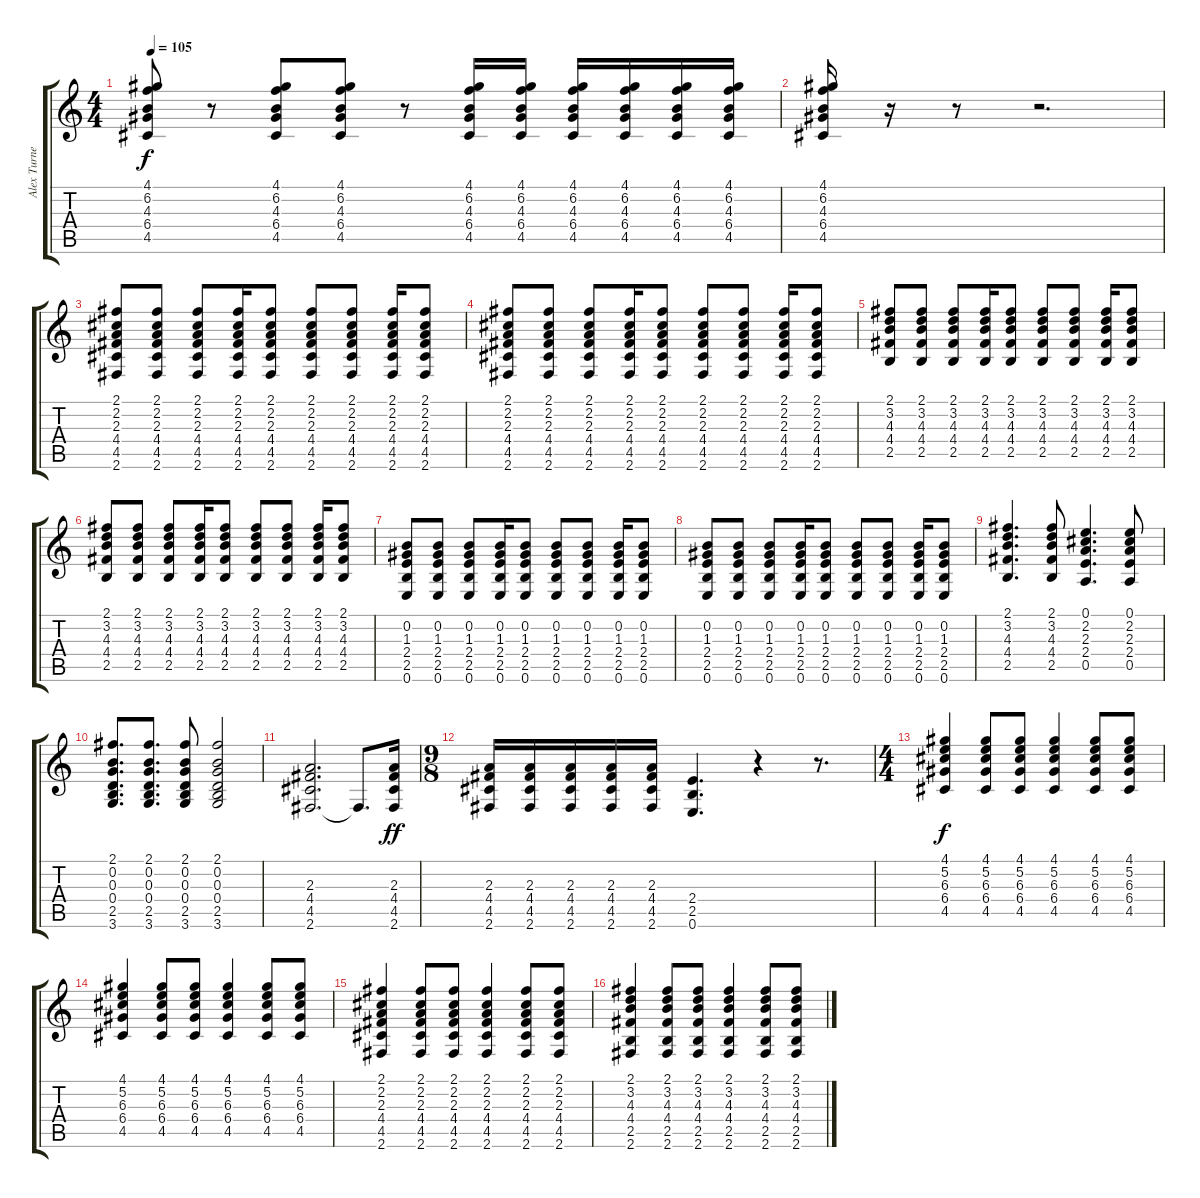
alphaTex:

\track ("Alex Turner" "Alex Turne") {instrument electricguitarjazz}
\staff {score tabs}
\tuning (E4 B3 G3 D3 A2 E2) {hide}
\ts (4 4)
\tempo 105
\clef g2
\ks c
(4.1 6.2 4.3 6.4 4.5).8{dy f} r.8 (4.1 6.2 4.3 6.4 4.5).8 (4.1 6.2 4.3 6.4 4.5).8 r.8 (4.1 6.2 4.3 6.4 4.5).16 (4.1 6.2 4.3 6.4 4.5).16 (4.1 6.2 4.3 6.4 4.5).16 (4.1 6.2 4.3 6.4 4.5).16 (4.1 6.2 4.3 6.4 4.5).16 (4.1 6.2 4.3 6.4 4.5).16 |
(4.1 6.2 4.3 6.4 4.5).16 r.16 r.8 r.2{d} |
(2.1 2.2 2.3 4.4 4.5 2.6).8{volume 9 instrument electricguitarclean} (2.1 2.2 2.3 4.4 4.5 2.6).8 (2.1 2.2 2.3 4.4 4.5 2.6).8 (2.1 2.2 2.3 4.4 4.5 2.6).16 (2.1 2.2 2.3 4.4 4.5 2.6).8 (2.1 2.2 2.3 4.4 4.5 2.6).8 (2.1 2.2 2.3 4.4 4.5 2.6).8 (2.1 2.2 2.3 4.4 4.5 2.6).16 (2.1 2.2 2.3 4.4 4.5 2.6).8 |
(2.1 2.2 2.3 4.4 4.5 2.6).8 (2.1 2.2 2.3 4.4 4.5 2.6).8 (2.1 2.2 2.3 4.4 4.5 2.6).8 (2.1 2.2 2.3 4.4 4.5 2.6).16 (2.1 2.2 2.3 4.4 4.5 2.6).8 (2.1 2.2 2.3 4.4 4.5 2.6).8 (2.1 2.2 2.3 4.4 4.5 2.6).8 (2.1 2.2 2.3 4.4 4.5 2.6).16 (2.1 2.2 2.3 4.4 4.5 2.6).8 |
(2.1 3.2 4.3 4.4 2.5).8 (2.1 3.2 4.3 4.4 2.5).8 (2.1 3.2 4.3 4.4 2.5).8 (2.1 3.2 4.3 4.4 2.5).16 (2.1 3.2 4.3 4.4 2.5).8 (2.1 3.2 4.3 4.4 2.5).8 (2.1 3.2 4.3 4.4 2.5).8 (2.1 3.2 4.3 4.4 2.5).16 (2.1 3.2 4.3 4.4 2.5).8 |
(2.1 3.2 4.3 4.4 2.5).8 (2.1 3.2 4.3 4.4 2.5).8 (2.1 3.2 4.3 4.4 2.5).8 (2.1 3.2 4.3 4.4 2.5).16 (2.1 3.2 4.3 4.4 2.5).8 (2.1 3.2 4.3 4.4 2.5).8 (2.1 3.2 4.3 4.4 2.5).8 (2.1 3.2 4.3 4.4 2.5).16 (2.1 3.2 4.3 4.4 2.5).8 |
(0.2 1.3 2.4 2.5 0.6).8 (0.2 1.3 2.4 2.5 0.6).8 (0.2 1.3 2.4 2.5 0.6).8 (0.2 1.3 2.4 2.5 0.6).16 (0.2 1.3 2.4 2.5 0.6).8 (0.2 1.3 2.4 2.5 0.6).8 (0.2 1.3 2.4 2.5 0.6).8 (0.2 1.3 2.4 2.5 0.6).16 (0.2 1.3 2.4 2.5 0.6).8 |
(0.2 1.3 2.4 2.5 0.6).8 (0.2 1.3 2.4 2.5 0.6).8 (0.2 1.3 2.4 2.5 0.6).8 (0.2 1.3 2.4 2.5 0.6).16 (0.2 1.3 2.4 2.5 0.6).8 (0.2 1.3 2.4 2.5 0.6).8 (0.2 1.3 2.4 2.5 0.6).8 (0.2 1.3 2.4 2.5 0.6).16 (0.2 1.3 2.4 2.5 0.6).8 |
(2.1 3.2 4.3 4.4 2.5).4{d} (2.1 3.2 4.3 4.4 2.5).8 (0.1 2.2 2.3 2.4 0.5).4{d} (0.1 2.2 2.3 2.4 0.5).8 |
(2.1 0.2 0.3 0.4 2.5 3.6).8{d} (2.1 0.2 0.3 0.4 2.5 3.6).8{d} (2.1 0.2 0.3 0.4 2.5 3.6).8 (2.1 0.2 0.3 0.4 2.5 3.6).2 |
(2.3 4.4 4.5 2.6).2{d} 2.6{t}.8{d} (2.3 4.4 4.5 2.6).16{dy ff} |
\ts (9 8)
(2.3 4.4 4.5 2.6).16 (2.3 4.4 4.5 2.6).16 (2.3 4.4 4.5 2.6).16 (2.3 4.4 4.5 2.6).16 (2.3 4.4 4.5 2.6).16 (2.4 2.5 0.6).4{d} r.4 r.8{d} |
\ts (4 4)
(4.1 5.2 6.3 6.4 4.5).4{dy f} (4.1 5.2 6.3 6.4 4.5).8 (4.1 5.2 6.3 6.4 4.5).8 (4.1 5.2 6.3 6.4 4.5).4 (4.1 5.2 6.3 6.4 4.5).8 (4.1 5.2 6.3 6.4 4.5).8 |
(4.1 5.2 6.3 6.4 4.5).4 (4.1 5.2 6.3 6.4 4.5).8 (4.1 5.2 6.3 6.4 4.5).8 (4.1 5.2 6.3 6.4 4.5).4 (4.1 5.2 6.3 6.4 4.5).8 (4.1 5.2 6.3 6.4 4.5).8 |
(2.1 2.2 2.3 4.4 4.5 2.6).4 (2.1 2.2 2.3 4.4 4.5 2.6).8 (2.1 2.2 2.3 4.4 4.5 2.6).8 (2.1 2.2 2.3 4.4 4.5 2.6).4 (2.1 2.2 2.3 4.4 4.5 2.6).8 (2.1 2.2 2.3 4.4 4.5 2.6).8 |
(2.1 3.2 4.3 4.4 2.5 2.6).4 (2.1 3.2 4.3 4.4 2.5 2.6).8 (2.1 3.2 4.3 4.4 2.5 2.6).8 (2.1 3.2 4.3 4.4 2.5 2.6).4 (2.1 3.2 4.3 4.4 2.5 2.6).8 (2.1 3.2 4.3 4.4 2.5 2.6).8
